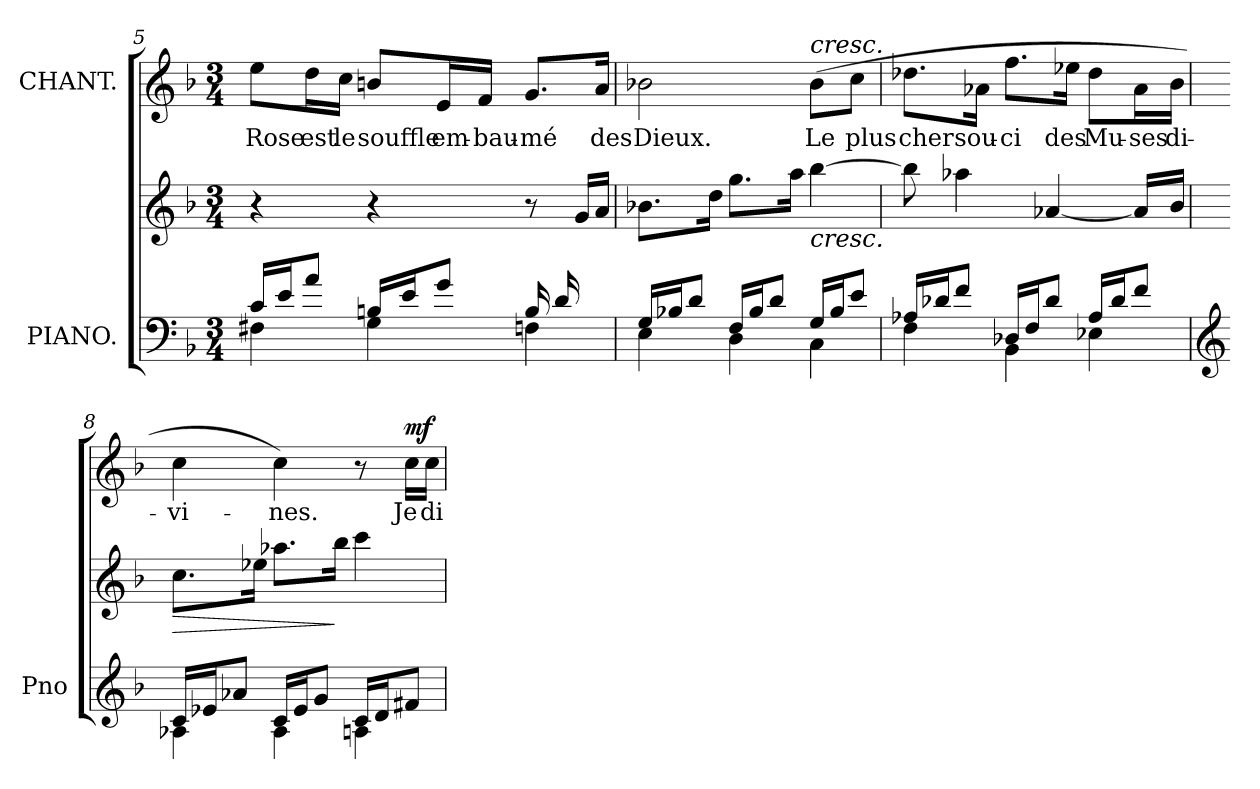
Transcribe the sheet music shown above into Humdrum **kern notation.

**kern	**kern	**dynam	**kern	**text	**dynam
*part2	*part2	*part2	*part1	*part1	*part1
*staff3	*staff2	*staff2/3	*staff1	*staff1	*staff1
*I"PIANO.	*	*	*I"CHANT.	*	*
*I'Pno	*	*	*	*	*
*clefF4	*clefG2	*	*clefG2	*	*
*k[b-]	*k[b-]	*	*k[b-]	*	*
*M3/4	*M3/4	*	*M3/4	*	*
=5	=5	=5	=5	=5	=5
*^	*^	*	*	*	*
!	!	!	!	!	!	!LO:LY:b	!
16c/LL	4F#X\	4r	8ryy	.	8ee\L	Rose	.
16e/J	.	.	.	.	.	.	.
*	*	*v	*v	*	*	*	*
!	!	!	!	!	!LO:LY:b	!
8a/J	.	.	.	16dd\L	est	.
!	!	!	!	!	!LO:LY:b	!
.	.	.	.	16cc\JJ	le	.
!	!	!	!	!	!LO:LY:b	!
16Bn/LL	4G\	4r	.	8bn/L	souffle	.
16e/J	.	.	.	.	.	.
!	!	!	!	!	!LO:LY:b	!
8g/J	.	.	.	16e/L	em-	.
!	!	!	!	!	!LO:LY:b	!
.	.	.	.	16f/JJ	-bau-	.
!	!	!	!	!	!LO:LY:b	!
(>16B/LL	4Fn\	8r	.	8.g/L	-mé	.
16d/J	.	.	.	.	.	.
*	*	*^	*	*	*	*
8ryy	.	(16g/LL	8g\J)	.	.	.	.
!	!	!	!	!	!	!LO:LY:b	!
.	.	16a/JJ	.	.	16a/Jk	des	.
*	*	*v	*v	*	*	*	*
=6	=6	=6	=6	=6	=6	=6
!	!	!	!	!	!LO:LY:b	!
16G/LL	4E\	8.b-X\L	.	2b-X\	Dieux.	.
16B-X/J	.	.	.	.	.	.
8d/J	.	.	.	.	.	.
.	.	16dd\Jk	.	.	.	.
16F/LL	4D\	8.gg\L	.	.	.	.
16B-/J	.	.	.	.	.	.
8d/J	.	.	.	.	.	.
.	.	16aa\Jk	.	.	.	.
!	!	!	!	!LO:TX:a:i:t=cresc.	!	!
!	!	!LO:TX:b:i:t=cresc.	!	!	!	!
!	!	!	!	!	!LO:LY:b	!
16G/LL	4C\	[4bb-\	.	(8b-\L	Le	.
16B-/J	.	.	.	.	.	.
!	!	!	!	!	!LO:LY:b	!
8e/J	.	.	.	8cc\J	plus	.
!!LO:LB:g=z
=7	=7	=7	=7	=7	=7	=7
!	!	!	!	!	!LO:LY:b	!
16A-X/LL	4F\	8bb-\]	.	8.dd-X\L	cher	.
16d-X/J	.	.	.	.	.	.
8f/J	.	4aa-X\	.	.	.	.
!	!	!	!	!	!LO:LY:b	!
.	.	.	.	16a-X\Jk	sou-	.
!	!	!	!	!	!LO:LY:b	!
16D-X/LL	4BB-\	.	.	8.ff\L	-ci	.
16F/J	.	.	.	.	.	.
8d-/J	.	[4a-X/	.	.	.	.
!	!	!	!	!	!LO:LY:b	!
.	.	.	.	16ee-X\Jk	des	.
!	!	!	!	!	!LO:LY:b	!
16A-/LL	4E-X\	.	.	8dd-\L	Mu-	.
16d-/J	.	.	.	.	.	.
!	!	!	!	!	!LO:LY:b	!
8f/J	.	16a-/LL]	.	16a-\L	-ses	.
!	!	!	!	!	!LO:LY:b	!
.	.	16b-/JJ	.	16b-\JJ	di-	.
=8	=8	=8	=8	=8	=8	=8
*clefG2	*	*	*	*	*	*
!	!	!	!LO:HP:b	!	!LO:LY:b	!
16c/LL	4A-X\	8.cc\L	>	4cc\	-vi-	.
16e-X/J	.	.	.	.	.	.
8a-X/J	.	.	.	.	.	.
.	.	16ee-X\Jk	.	.	.	.
!	!	!	!	!	!LO:LY:b	!
16c/LL	4A-\	8.aa-X\L	.	4cc\)	-nes.	.
16e-/J	.	.	.	.	.	.
8g/J	.	.	.	.	.	.
.	.	16bb-\Jk	]	.	.	.
16c/LL	4An\	4ccc\)	.	8r	.	.
16d/J	.	.	.	.	.	.
!	!	!	!	!	!LO:LY:b	!LO:DY:a
8f#X/J	.	.	.	16cc\LL	Je	mf
!	!	!	!	!	!LO:LY:b	!
.	.	.	.	16cc\JJ	di-	.
*v	*v	*	*	*	*	*
=	=	=	=	=	=
*-	*-	*-	*-	*-	*-
